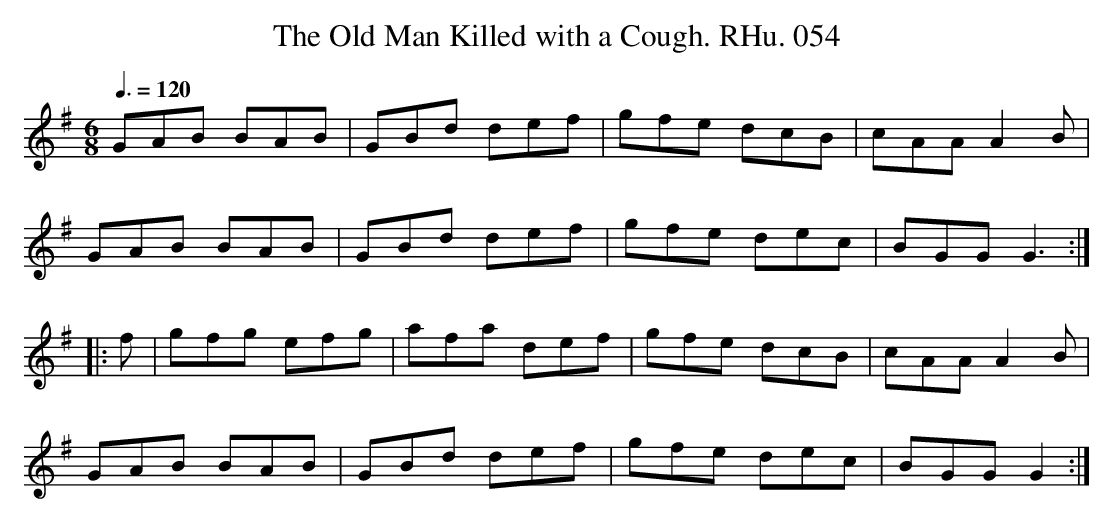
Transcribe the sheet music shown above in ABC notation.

X:1
T:Old Man Killed with a Cough. RHu. 054, The
M:6/8
L:1/8
Q:3/8=120
K:G
GAB BAB|GBd def|gfe dcB|cAA A2B|
GAB BAB|GBd def|gfe dec|BGGG3:|
|:f|gfg efg|afa def|gfe dcB|cAAA2B|
GAB BAB|GBd def|gfe dec|BGG G2:|
